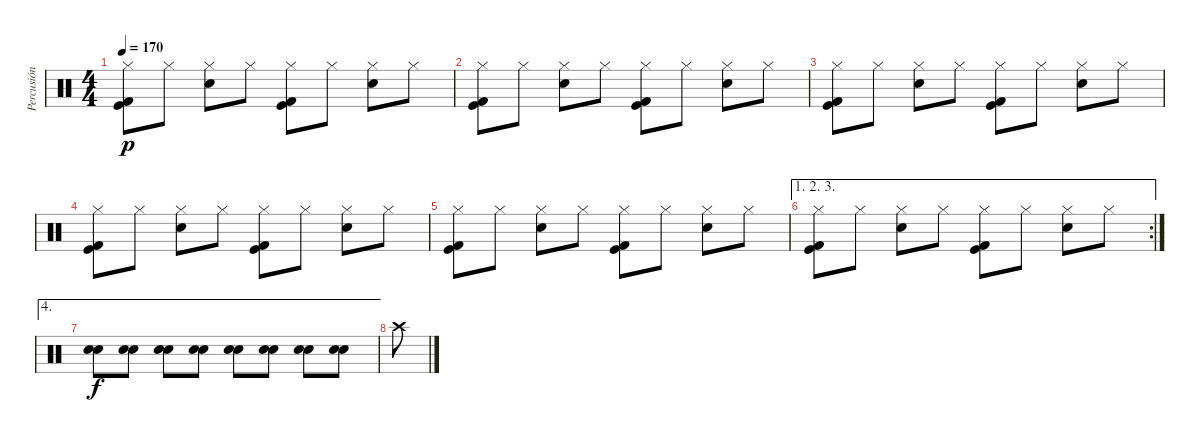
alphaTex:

\track ("Percusión" "Percusión") {instrument percussion}
\staff {score}
\articulation defaults
\ts (4 4)
\tempo 170
\clef neutral
\ks c
("Hi-Hat (closed)" "Kick (hit) 2" "Kick (hit)").8{dy p} "Hi-Hat (closed)".8 ("Hi-Hat (closed)" "Snare (hit) 2").8 "Hi-Hat (closed)".8 ("Hi-Hat (closed)" "Kick (hit) 2" "Kick (hit)").8 "Hi-Hat (closed)".8 ("Hi-Hat (closed)" "Snare (hit) 2").8 "Hi-Hat (closed)".8 |
("Hi-Hat (closed)" "Kick (hit) 2" "Kick (hit)").8 "Hi-Hat (closed)".8 ("Hi-Hat (closed)" "Snare (hit) 2").8 "Hi-Hat (closed)".8 ("Hi-Hat (closed)" "Kick (hit) 2" "Kick (hit)").8 "Hi-Hat (closed)".8 ("Hi-Hat (closed)" "Snare (hit) 2").8 "Hi-Hat (closed)".8 |
("Hi-Hat (closed)" "Kick (hit) 2" "Kick (hit)").8 "Hi-Hat (closed)".8 ("Hi-Hat (closed)" "Snare (hit) 2").8 "Hi-Hat (closed)".8 ("Hi-Hat (closed)" "Kick (hit) 2" "Kick (hit)").8 "Hi-Hat (closed)".8 ("Hi-Hat (closed)" "Snare (hit) 2").8 "Hi-Hat (closed)".8 |
("Hi-Hat (closed)" "Kick (hit) 2" "Kick (hit)").8 "Hi-Hat (closed)".8 ("Hi-Hat (closed)" "Snare (hit) 2").8 "Hi-Hat (closed)".8 ("Hi-Hat (closed)" "Kick (hit) 2" "Kick (hit)").8 "Hi-Hat (closed)".8 ("Hi-Hat (closed)" "Snare (hit) 2").8 "Hi-Hat (closed)".8 |
("Hi-Hat (closed)" "Kick (hit) 2" "Kick (hit)").8 "Hi-Hat (closed)".8 ("Hi-Hat (closed)" "Snare (hit) 2").8 "Hi-Hat (closed)".8 ("Hi-Hat (closed)" "Kick (hit) 2" "Kick (hit)").8 "Hi-Hat (closed)".8 ("Hi-Hat (closed)" "Snare (hit) 2").8 "Hi-Hat (closed)".8 |
\ae (1 2 3)
\rc 2
("Hi-Hat (closed)" "Kick (hit) 2" "Kick (hit)").8 "Hi-Hat (closed)".8 ("Hi-Hat (closed)" "Snare (hit) 2").8 "Hi-Hat (closed)".8 ("Hi-Hat (closed)" "Kick (hit) 2" "Kick (hit)").8 "Hi-Hat (closed)".8 ("Hi-Hat (closed)" "Snare (hit) 2").8 "Hi-Hat (closed)".8 |
\ae 4
("Electric Snare (hit)" "Electric Snare (hit)").8{dy f} ("Electric Snare (hit)" "Electric Snare (hit)").8 ("Electric Snare (hit)" "Electric Snare (hit)").8 ("Electric Snare (hit)" "Electric Snare (hit)").8 ("Electric Snare (hit)" "Electric Snare (hit)").8 ("Electric Snare (hit)" "Electric Snare (hit)").8 ("Electric Snare (hit)" "Electric Snare (hit)").8 ("Electric Snare (hit)" "Electric Snare (hit)").8 |
"Crash high (hit)".8
